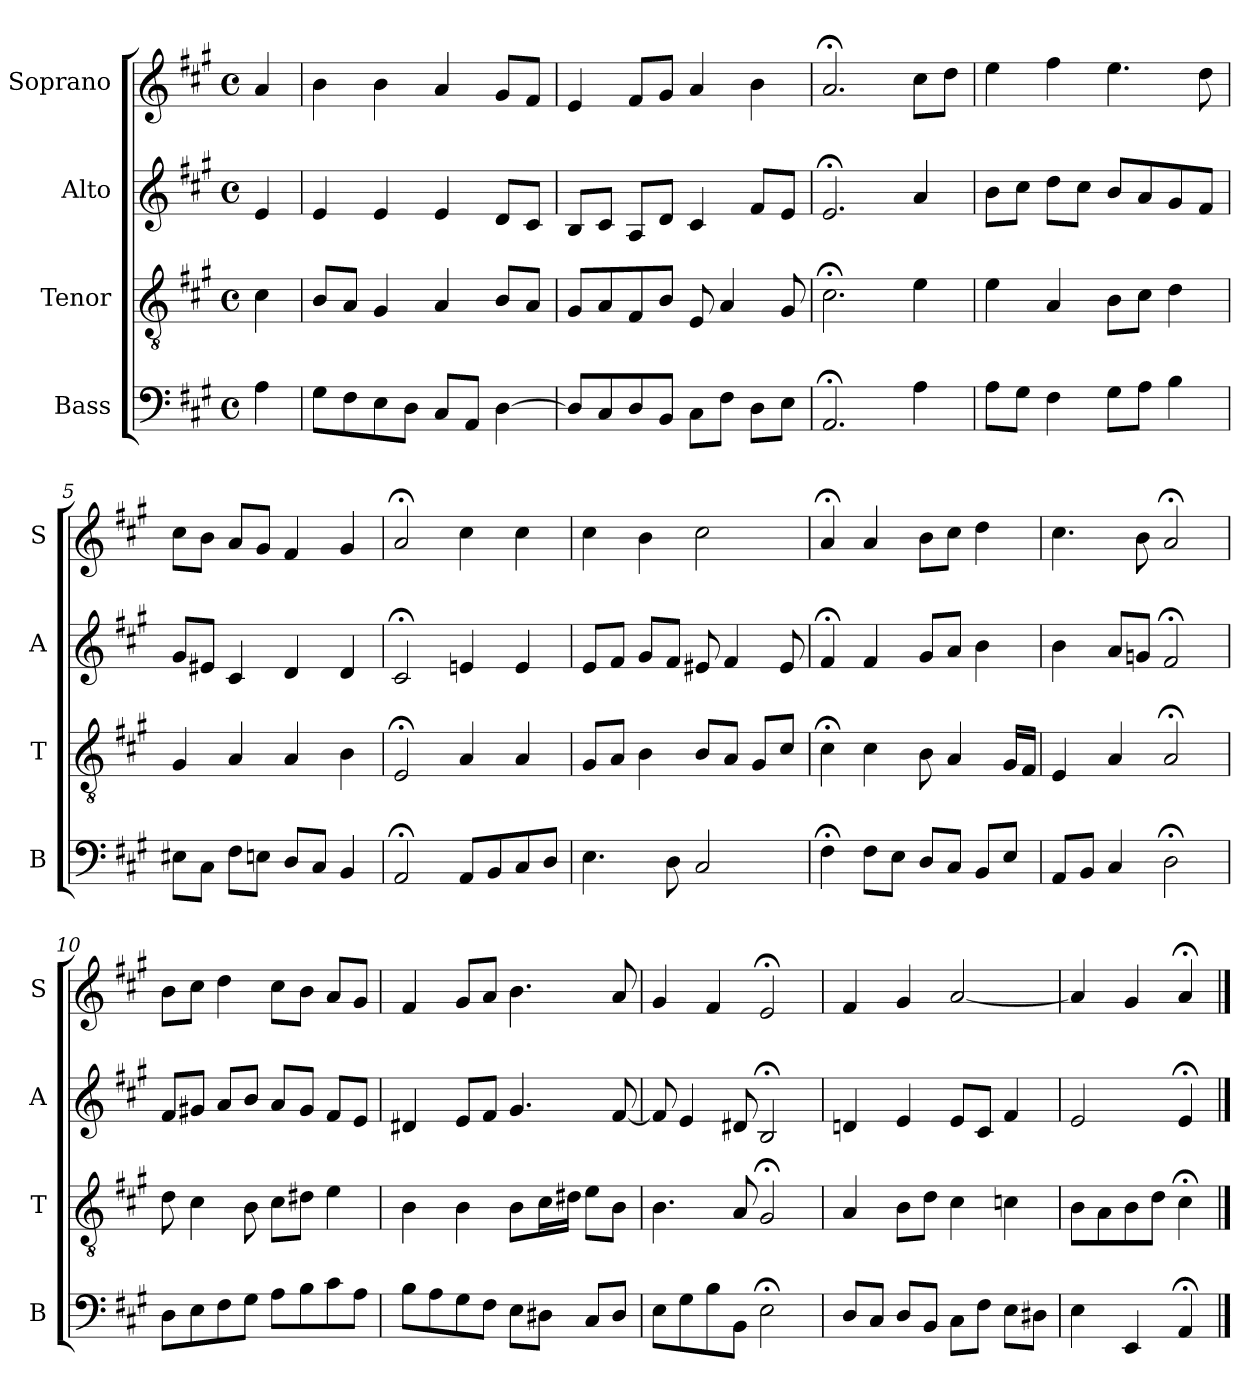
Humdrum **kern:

**kern	**kern	**kern	**kern
*part4	*part3	*part2	*part1
*staff4	*staff3	*staff2	*staff1
*I"Bass	*I"Tenor	*I"Alto	*I"Soprano
*I'B	*I'T	*I'A	*I'S
*clefF4	*clefGv2	*clefG2	*clefG2
*k[f#c#g#]	*k[f#c#g#]	*k[f#c#g#]	*k[f#c#g#]
*A:	*A:	*A:	*A:
*M4/4	*M4/4	*M4/4	*M4/4
*met(c)	*met(c)	*met(c)	*met(c)
*MM100	*MM100	*MM100	*MM100
=	=	=	=
4A	4c#	4e	4a
=1	=1	=1	=1
8G#L	8BL	4e	4b
8F#	8AJ	.	.
8E	4G#	4e	4b
8DJ	.	.	.
8C#L	4A	4e	4a
8AAJ	.	.	.
[4D	8BL	8dL	8g#L
.	8AJ	8c#J	8f#J
=2	=2	=2	=2
8DL]	8G#L	8BL	4e
8C#	8A	8c#J	.
8D	8F#	8AL	8f#L
8BBJ	8BJ	8dJ	8g#J
8C#L	8E	4c#	4a
8F#J	4A	.	.
8DL	.	8f#L	4b
8EJ	8G#	8eJ	.
=3	=3	=3	=3
2.AA;<	2.c#;<	2.e;<	2.a;<
4A	4e	4a	8cc#L
.	.	.	8ddJ
=4	=4	=4	=4
8AL	4e	8bL	4ee
8G#J	.	8cc#J	.
4F#	4A	8ddL	4ff#
.	.	8cc#J	.
8G#L	8BL	8bL	4.ee
8AJ	8c#J	8a	.
4B	4d	8g#	.
.	.	8f#J	8dd
=5	=5	=5	=5
8E#XL	4G#	8g#L	8cc#L
8C#J	.	8e#XJ	8bJ
8F#L	4A	4c#	8aL
8EnJ	.	.	8g#J
8DL	4A	4d	4f#
8C#J	.	.	.
4BB	4B	4d	4g#
=6	=6	=6	=6
2AA;<	2E;<i	2c#;<i	2a;<
8AAL	4Ai	4eni	4cc#
8BB	.	.	.
8C#	4A	4e	4cc#
8DJ	.	.	.
=7	=7	=7	=7
4.E	8G#L	8eL	4cc#
.	8AJ	8f#J	.
.	4B	8g#L	4b
8D	.	8f#J	.
2C#	8BL	8e#X	2cc#
.	8AJ	4f#	.
.	8G#L	.	.
.	8c#J	8e#	.
=8	=8	=8	=8
4F#;<	4c#;<	4f#;<	4a;<
8F#L	4c#	4f#	4a
8EJ	.	.	.
8DL	8B	8g#L	8bL
8C#J	4A	8aJ	8cc#J
8BBL	.	4b	4dd
8EJ	16G#LL	.	.
.	16F#JJ	.	.
=9	=9	=9	=9
8AAL	4E	4b	4.cc#
8BBJ	.	.	.
4C#	4A	8aL	.
.	.	8gnJ	8b
2D;<	2A;<	2f#;<	2a;<
=10	=10	=10	=10
8DL	8d	8f#L	8bL
8E	4c#	8g#XJ	8cc#J
8F#	.	8aL	4dd
8G#J	8B	8bJ	.
8AL	8c#L	8aL	8cc#L
8B	8d#XJ	8g#J	8bJ
8c#	4e	8f#L	8aL
8AJ	.	8eJ	8g#J
=11	=11	=11	=11
8BL	4B	4d#X	4f#
8A	.	.	.
8G#	4B	8eL	8g#L
8F#J	.	8f#J	8aJ
8EL	8BL	4.g#	4.b
8D#XJ	16c#L	.	.
.	16d#XJJ	.	.
8C#L	8eL	.	.
8D#J	8BJ	[8f#	8a
=12	=12	=12	=12
8EL	4.B	8f#]	4g#
8G#	.	4e	.
8B	.	.	4f#
8BBJ	8A	8d#X	.
2E;<	2G#;<	2B;<	2e;<
=13	=13	=13	=13
8DL	4A	4dn	4f#
8C#J	.	.	.
8DL	8BL	4e	4g#
8BBJ	8dJ	.	.
8C#L	4c#	8eL	[2a
8F#J	.	8c#J	.
8EL	4cn	4f#	.
8D#XJ	.	.	.
=14	=14	=14	=14
4E	8BL	2e	4a]
.	8A	.	.
4EE	8B	.	4g#
.	8dJ	.	.
4AA;<	4c#;<	4e;<	4a;<
==	==	==	==
*-	*-	*-	*-
